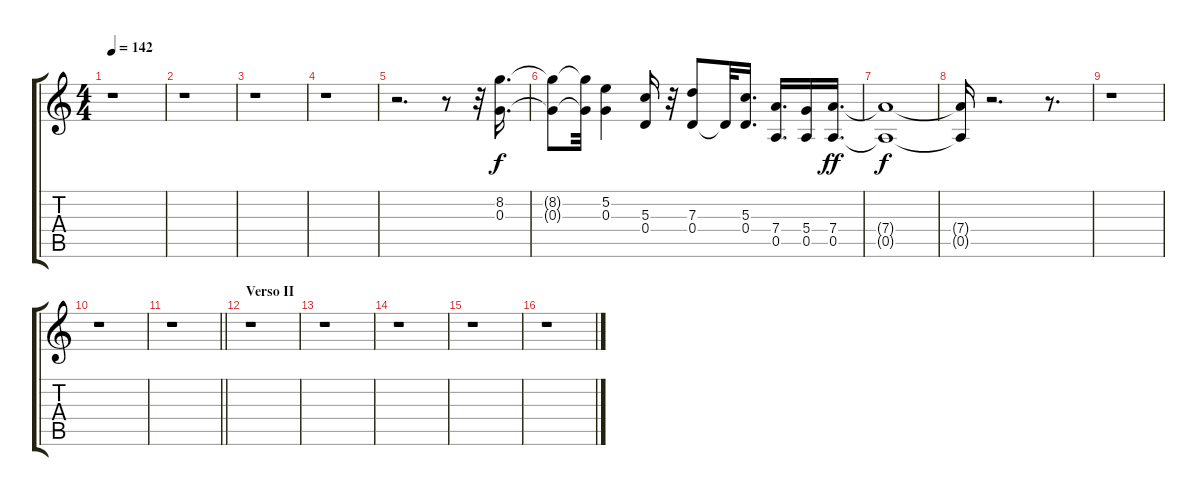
\track "" {instrument overdrivenguitar}
\staff {score tabs}
\tuning (E4 B3 G3 D3 A2 E2) {hide}
\ts (4 4)
\tempo 142
\clef g2
\ks c
r.1{dy f} |
r.1 |
r.1 |
r.1 |
r.2{d} r.8 r.32 (8.2 0.3).16{d} |
(8.2{t} 0.3{t}).8 (8.2{t} 0.3{t}).32 (5.2 0.3).4 (5.3 0.4).16 r.32 (7.3 0.4).8 0.4{t}.32 (5.3 0.4).16{d} (7.4 0.5).16{d} (5.4 0.5).16 (7.4 0.5).16{d dy ff} |
(7.4{t} 0.5{t}).1{dy f} |
(7.4{t} 0.5{t}).16 r.2{d} r.8{d} |
r.1 |
r.1 |
\barLineRight lightlight
r.1 |
\section ("" "Verso II")
r.1 |
r.1 |
r.1 |
r.1 |
r.1
